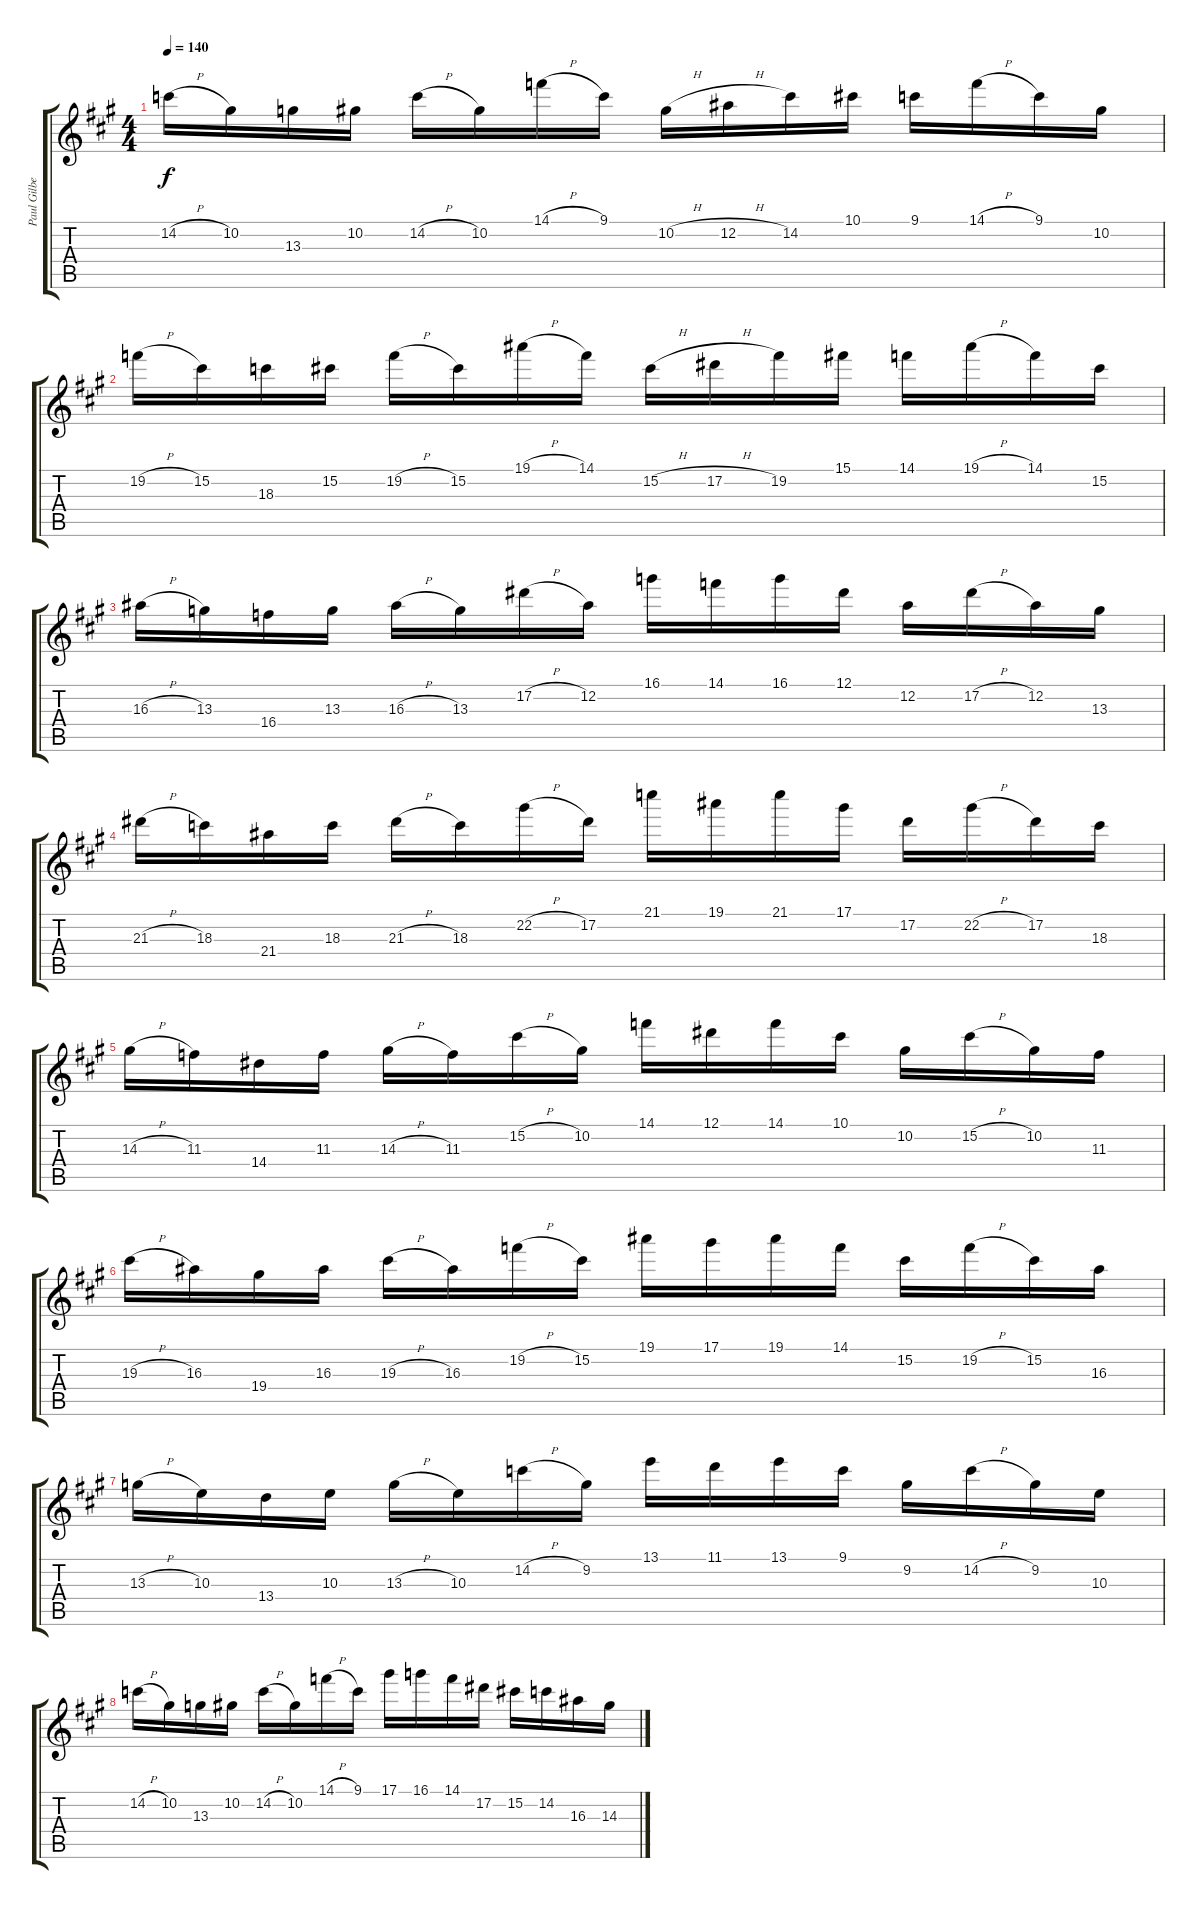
\track ("Paul Gilbert" "Paul Gilbe") {instrument distortionguitar}
\staff {score tabs}
\tuning (Eb4 Bb3 Gb3 Db3 Ab2 Eb2) {hide}
\ts (4 4)
\tempo 140
\clef g2
\ks f#minor
14.2{h}.16{dy f} 10.2.16 13.3.16 10.2.16 14.2{h}.16 10.2.16 14.1{h}.16 9.1.16 10.2{h}.16 12.2{h}.16 14.2.16 10.1.16 9.1.16 14.1{h}.16 9.1.16 10.2.16 |
19.2{h}.16 15.2.16 18.3.16 15.2.16 19.2{h}.16 15.2.16 19.1{h}.16 14.1.16 15.2{h}.16 17.2{h}.16 19.2.16 15.1.16 14.1.16 19.1{h}.16 14.1.16 15.2.16 |
16.3{h}.16 13.3.16 16.4.16 13.3.16 16.3{h}.16 13.3.16 17.2{h}.16 12.2.16 16.1.16 14.1.16 16.1.16 12.1.16 12.2.16 17.2{h}.16 12.2.16 13.3.16 |
21.3{h}.16 18.3.16 21.4.16 18.3.16 21.3{h}.16 18.3.16 22.2{h}.16 17.2.16 21.1.16 19.1.16 21.1.16 17.1.16 17.2.16 22.2{h}.16 17.2.16 18.3.16 |
14.3{h}.16 11.3.16 14.4.16 11.3.16 14.3{h}.16 11.3.16 15.2{h}.16 10.2.16 14.1.16 12.1.16 14.1.16 10.1.16 10.2.16 15.2{h}.16 10.2.16 11.3.16 |
19.3{h}.16 16.3.16 19.4.16 16.3.16 19.3{h}.16 16.3.16 19.2{h}.16 15.2.16 19.1.16 17.1.16 19.1.16 14.1.16 15.2.16 19.2{h}.16 15.2.16 16.3.16 |
13.3{h}.16 10.3.16 13.4.16 10.3.16 13.3{h}.16 10.3.16 14.2{h}.16 9.2.16 13.1.16 11.1.16 13.1.16 9.1.16 9.2.16 14.2{h}.16 9.2.16 10.3.16 |
14.2{h}.16 10.2.16 13.3.16 10.2.16 14.2{h}.16 10.2.16 14.1{h}.16 9.1.16 17.1.16 16.1.16 14.1.16 17.2.16 15.2.16 14.2.16 16.3.16 14.3.16
